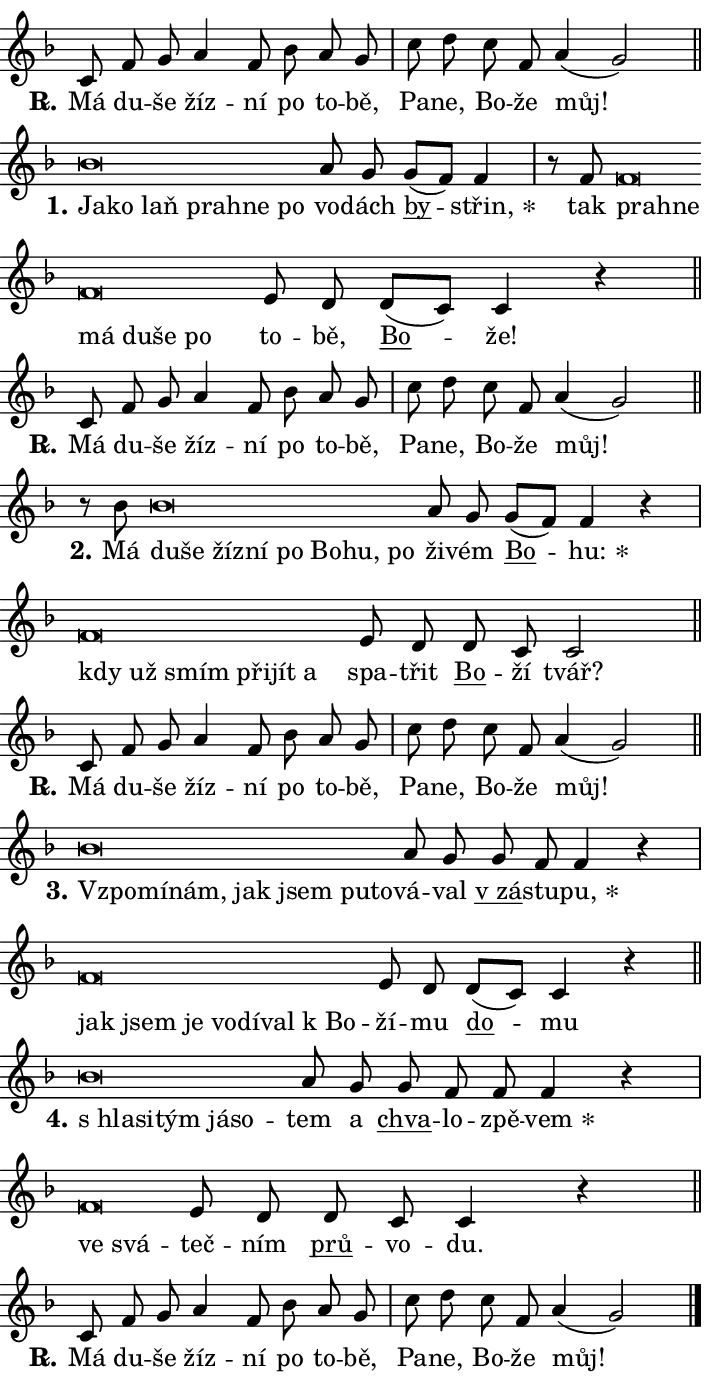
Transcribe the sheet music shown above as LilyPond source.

\version "2.24.0"
\header { tagline = "" }
\paper {
  indent = 0\cm
  top-margin = 0\cm
  right-margin = 0.13\cm % to fit lyric hyphens
  bottom-margin = 0\cm
  left-margin = 0\cm
  paper-width = 12\cm
  page-breaking = #ly:one-page-breaking
  system-system-spacing.basic-distance = #11
  score-system-spacing.basic-distance = #11
  ragged-last = ##f
}


%% Author: Thomas Morley
%% https://lists.gnu.org/archive/html/lilypond-user/2020-05/msg00002.html
#(define (line-position grob)
"Returns position of @var[grob} in current system:
   @code{'start}, if at first time-step
   @code{'end}, if at last time-step
   @code{'middle} otherwise
"
  (let* ((col (ly:item-get-column grob))
         (ln (ly:grob-object col 'left-neighbor))
         (rn (ly:grob-object col 'right-neighbor))
         (col-to-check-left (if (ly:grob? ln) ln col))
         (col-to-check-right (if (ly:grob? rn) rn col))
         (break-dir-left
           (and
             (ly:grob-property col-to-check-left 'non-musical #f)
             (ly:item-break-dir col-to-check-left)))
         (break-dir-right
           (and
             (ly:grob-property col-to-check-right 'non-musical #f)
             (ly:item-break-dir col-to-check-right))))
        (cond ((eqv? 1 break-dir-left) 'start)
              ((eqv? -1 break-dir-right) 'end)
              (else 'middle))))

#(define (tranparent-at-line-position vctor)
  (lambda (grob)
  "Relying on @code{line-position} select the relevant enry from @var{vctor}.
Used to determine transparency,"
    (case (line-position grob)
      ((end) (not (vector-ref vctor 0)))
      ((middle) (not (vector-ref vctor 1)))
      ((start) (not (vector-ref vctor 2))))))

noteHeadBreakVisibility =
#(define-music-function (break-visibility)(vector?)
"Makes @code{NoteHead}s transparent relying on @var{break-visibility}"
#{
  \override NoteHead.transparent =
    #(tranparent-at-line-position break-visibility)
#})

#(define delete-ledgers-for-transparent-note-heads
  (lambda (grob)
    "Reads whether a @code{NoteHead} is transparent.
If so this @code{NoteHead} is removed from @code{'note-heads} from
@var{grob}, which is supposed to be @code{LedgerLineSpanner}.
As a result ledgers are not printed for this @code{NoteHead}"
    (let* ((nhds-array (ly:grob-object grob 'note-heads))
           (nhds-list
             (if (ly:grob-array? nhds-array)
                 (ly:grob-array->list nhds-array)
                 '()))
           ;; Relies on the transparent-property being done before
           ;; Staff.LedgerLineSpanner.after-line-breaking is executed.
           ;; This is fragile ...
           (to-keep
             (remove
               (lambda (nhd)
                 (ly:grob-property nhd 'transparent #f))
               nhds-list)))
      ;; TODO find a better method to iterate over grob-arrays, similiar
      ;; to filter/remove etc for lists
      ;; For now rebuilt from scratch
      (set! (ly:grob-object grob 'note-heads)  '())
      (for-each
        (lambda (nhd)
          (ly:pointer-group-interface::add-grob grob 'note-heads nhd))
        to-keep))))

squashNotes = {
  \override NoteHead.X-extent = #'(-0.2 . 0.2)
  \override NoteHead.Y-extent = #'(-0.75 . 0)
  \override NoteHead.stencil =
    #(lambda (grob)
       (let ((pos (ly:grob-property grob 'staff-position)))
         (begin
           (if (< pos -7) (display "ERROR: Lower brevis then expected\n") (display ""))
           (if (<= pos -6) ly:text-interface::print ly:note-head::print))))
}
unSquashNotes = {
  \revert NoteHead.X-extent
  \revert NoteHead.Y-extent
  \revert NoteHead.stencil
}

hideNotes = \noteHeadBreakVisibility #begin-of-line-visible
unHideNotes = \noteHeadBreakVisibility #all-visible

% work-around for resetting accidentals
% https://lilypond.org/doc/v2.23/Documentation/notation/displaying-rhythms#unmetered-music
cadenzaMeasure = {
  \cadenzaOff
  \partial 1024 s1024
  \cadenzaOn
}

#(define-markup-command (accent layout props text) (markup?)
  "Underline accented syllable"
  (interpret-markup layout props
    #{\markup \override #'(offset . 4.3) \underline { #text }#}))

responsum = \markup \concat {
  "R" \hspace #-1.05 \path #0.1 #'((moveto 0 0.07) (lineto 0.9 0.8)) \hspace #0.05 "."
}

spaceSize = #0.6828661417322834 % exact space size for TeX Gyre Schola

\layout {
  \context {
    \Staff
    \remove "Time_signature_engraver"
    \override LedgerLineSpanner.after-line-breaking = #delete-ledgers-for-transparent-note-heads
  }
  \context {
    \Lyrics {
      \override LyricSpace.minimum-distance = \spaceSize
      \override LyricText.font-name = #"TeX Gyre Schola"
      \override LyricText.font-size = 1
      \override StanzaNumber.font-name = #"TeX Gyre Schola Bold"
      \override StanzaNumber.font-size = 1
    }
  }
  \context {
    \Score 
    \override NoteHead.text =
      #(lambda (grob) 
        (let ((pos (ly:grob-property grob 'staff-position)))
          #{\markup {
            \combine
              \halign #-0.55 \raise #(if (= pos -6) 0 0.5) \override #'(thickness . 2) \draw-line #'(3.2 . 0)
              \musicglyph "noteheads.sM1"
          }#}))
  }
}

% magnetic-lyrics.ily
%
%   written by
%     Jean Abou Samra <jean@abou-samra.fr>
%     Werner Lemberg <wl@gnu.org>
%
%   adapted by
%     Jiri Hon <jiri.hon@gmail.com>
%
% Version 2022-Apr-15

% https://www.mail-archive.com/lilypond-user@gnu.org/msg149350.html

#(define (Left_hyphen_pointer_engraver context)
   "Collect syllable-hyphen-syllable occurrences in lyrics and store
them in properties.  This engraver only looks to the left.  For
example, if the lyrics input is @code{foo -- bar}, it does the
following.

@itemize @bullet
@item
Set the @code{text} property of the @code{LyricHyphen} grob between
@q{foo} and @q{bar} to @code{foo}.

@item
Set the @code{left-hyphen} property of the @code{LyricText} grob with
text @q{foo} to the @code{LyricHyphen} grob between @q{foo} and
@q{bar}.
@end itemize

Use this auxiliary engraver in combination with the
@code{lyric-@/text::@/apply-@/magnetic-@/offset!} hook."
   (let ((hyphen #f)
         (text #f))
     (make-engraver
      (acknowledgers
       ((lyric-syllable-interface engraver grob source-engraver)
        (set! text grob)))
      (end-acknowledgers
       ((lyric-hyphen-interface engraver grob source-engraver)
        ;(when (not (grob::has-interface grob 'lyric-space-interface))
          (set! hyphen grob)));)
      ((stop-translation-timestep engraver)
       (when (and text hyphen)
         (ly:grob-set-object! text 'left-hyphen hyphen))
       (set! text #f)
       (set! hyphen #f)))))

#(define (lyric-text::apply-magnetic-offset! grob)
   "If the space between two syllables is less than the value in
property @code{LyricText@/.details@/.squash-threshold}, move the right
syllable to the left so that it gets concatenated with the left
syllable.

Use this function as a hook for
@code{LyricText@/.after-@/line-@/breaking} if the
@code{Left_@/hyphen_@/pointer_@/engraver} is active."
   (let ((hyphen (ly:grob-object grob 'left-hyphen #f)))
     (when hyphen
       (let ((left-text (ly:spanner-bound hyphen LEFT)))
         (when (grob::has-interface left-text 'lyric-syllable-interface)
           (let* ((common (ly:grob-common-refpoint grob left-text X))
                  (this-x-ext (ly:grob-extent grob common X))
                  (left-x-ext
                   (begin
                     ;; Trigger magnetism for left-text.
                     (ly:grob-property left-text 'after-line-breaking)
                     (ly:grob-extent left-text common X)))
                  ;; `delta` is the gap width between two syllables.
                  (delta (- (interval-start this-x-ext)
                            (interval-end left-x-ext)))
                  (details (ly:grob-property grob 'details))
                  (threshold (assoc-get 'squash-threshold details 0.2)))
             (when (< delta threshold)
               (let* (;; We have to manipulate the input text so that
                      ;; ligatures crossing syllable boundaries are not
                      ;; disabled.  For languages based on the Latin
                      ;; script this is essentially a beautification.
                      ;; However, for non-Western scripts it can be a
                      ;; necessity.
                      (lt (ly:grob-property left-text 'text))
                      (rt (ly:grob-property grob 'text))
                      (is-space (grob::has-interface hyphen 'lyric-space-interface))
                      (space (if is-space " " ""))
                      (extra-delta (if is-space spaceSize 0))
                      ;; Append new syllable.
                      (ltrt-space (if (and (string? lt) (string? rt))
                                (string-append lt space rt)
                                (make-concat-markup (list lt space rt))))
                      ;; Right-align `ltrt` to the right side.
                      (ltrt-space-markup (grob-interpret-markup
                               grob
                               (make-translate-markup
                                (cons (interval-length this-x-ext) 0)
                                (make-right-align-markup ltrt-space)))))
                 (begin
                   ;; Don't print `left-text`.
                   (ly:grob-set-property! left-text 'stencil #f)
                   ;; Set text and stencil (which holds all collected
                   ;; syllables so far) and shift it to the left.
                   (ly:grob-set-property! grob 'text ltrt-space)
                   (ly:grob-set-property! grob 'stencil ltrt-space-markup)
                   (ly:grob-translate-axis! grob (- (- delta extra-delta)) X))))))))))


#(define (lyric-hyphen::displace-bounds-first grob)
   ;; Make very sure this callback isn't triggered too early.
   (let ((left (ly:spanner-bound grob LEFT))
         (right (ly:spanner-bound grob RIGHT)))
     (ly:grob-property left 'after-line-breaking)
     (ly:grob-property right 'after-line-breaking)
     (ly:lyric-hyphen::print grob)))

squashThreshold = #0.4

\layout {
  \context {
    \Lyrics
    \consists #Left_hyphen_pointer_engraver
    \override LyricText.after-line-breaking =
      #lyric-text::apply-magnetic-offset!
    \override LyricHyphen.stencil = #lyric-hyphen::displace-bounds-first
    \override LyricText.details.squash-threshold = \squashThreshold
    \override LyricHyphen.minimum-distance = 0
    \override LyricHyphen.minimum-length = \squashThreshold
  }
}

squashText = \override LyricText.details.squash-threshold = 9999
unSquashText = \override LyricText.details.squash-threshold = \squashThreshold

leftText = \override LyricText.self-alignment-X = #LEFT
unLeftText = \revert LyricText.self-alignment-X

starOffset = #(lambda (grob) 
                (let ((x_offset (ly:self-alignment-interface::aligned-on-x-parent grob)))
                  (if (= x_offset 0) 0 (+ x_offset 1.2))))

star = #(define-music-function (syllable)(string?)
"Append star separator at the end of a syllable"
#{
  \once \override LyricText.X-offset = #starOffset
  \lyricmode { \markup {
    #syllable
    \override #'((font-name . "TeX Gyre Schola Bold")) \hspace #0.2 \lower #0.65 \larger "*"
  } }
#})

starAccent = #(define-music-function (syllable)(string?)
"Append star separator at the end of a syllable and make accent"
#{
  \once \override LyricText.X-offset = #starOffset
  \lyricmode { \markup {
    \accent #syllable
    \override #'((font-name . "TeX Gyre Schola Bold")) \hspace #0.2 \lower #0.65 \larger "*"
  } }
#})

breath = #(define-music-function (syllable)(string?)
"Append breathing indicator at the end of a syllable"
#{
  \lyricmode { \markup { #syllable "+" } }
#})

optionalBreath = #(define-music-function (syllable)(string?)
"Append optional breathing indicator at the end of a syllable"
#{
  \lyricmode { \markup { #syllable "(+)" } }
#})


\score {
    <<
        \new Voice = "melody" { \cadenzaOn \key f \major \relative { c'8 f g a4 f8 bes a g \cadenzaMeasure \bar "|" c d \bar "" c f, \bar "" a4( g2) \cadenzaMeasure \bar "||" \break } }
        \new Lyrics \lyricsto "melody" { \lyricmode { \set stanza = \responsum
Má du -- še žíz -- ní po to -- bě, Pa -- ne, Bo -- že můj! } }
    >>
    \layout {}
}

\score {
    <<
        \new Voice = "melody" { \cadenzaOn \key f \major \relative { \squashNotes bes'\breve*1/16 \hideNotes \breve*1/16 \bar "" \breve*1/16 \bar "" \breve*1/16 \bar "" \breve*1/16 \breve*1/16 \bar "" \unHideNotes \unSquashNotes a8 g \bar "" g[( f)] f4 \cadenzaMeasure \bar "|" r8 f8 \squashNotes f\breve*1/16 \hideNotes \breve*1/16 \bar "" \breve*1/16 \bar "" \breve*1/16 \bar "" \breve*1/16 \breve*1/16 \bar "" \unHideNotes \unSquashNotes e8 d \bar "" d[( c)] c4 r \cadenzaMeasure \bar "||" \break } }
        \new Lyrics \lyricsto "melody" { \lyricmode { \set stanza = "1."
\leftText Ja -- \squashText ko laň pra -- hne po \unLeftText \unSquashText vo -- dách \markup \accent by -- \star střin, tak \leftText pra -- \squashText hne má du -- še po \unLeftText \unSquashText to -- bě, \markup \accent Bo -- že! } }
    >>
    \layout {}
}

\score {
    <<
        \new Voice = "melody" { \cadenzaOn \key f \major \relative { c'8 f g a4 f8 bes a g \cadenzaMeasure \bar "|" c d \bar "" c f, \bar "" a4( g2) \cadenzaMeasure \bar "||" \break } }
        \new Lyrics \lyricsto "melody" { \lyricmode { \set stanza = \responsum
Má du -- še žíz -- ní po to -- bě, Pa -- ne, Bo -- že můj! } }
    >>
    \layout {}
}

\score {
    <<
        \new Voice = "melody" { \cadenzaOn \key f \major \relative { r8 bes'8 \squashNotes bes\breve*1/16 \hideNotes \breve*1/16 \bar "" \breve*1/16 \bar "" \breve*1/16 \bar "" \breve*1/16 \bar "" \breve*1/16 \bar "" \breve*1/16 \breve*1/16 \bar "" \unHideNotes \unSquashNotes a8 g \bar "" g[( f)] f4 r \cadenzaMeasure \bar "|" \squashNotes f\breve*1/16 \hideNotes \breve*1/16 \bar "" \breve*1/16 \bar "" \breve*1/16 \bar "" \breve*1/16 \breve*1/16 \bar "" \unHideNotes \unSquashNotes e8 d \bar "" d c c2 \cadenzaMeasure \bar "||" \break } }
        \new Lyrics \lyricsto "melody" { \lyricmode { \set stanza = "2."
Má \leftText du -- \squashText še žíz -- ní po Bo -- hu, po \unLeftText \unSquashText ži -- vém \markup \accent Bo -- \star hu: \leftText kdy \squashText už smím při -- jít a \unLeftText \unSquashText spa -- třit \markup \accent Bo -- ží tvář? } }
    >>
    \layout {}
}

\score {
    <<
        \new Voice = "melody" { \cadenzaOn \key f \major \relative { c'8 f g a4 f8 bes a g \cadenzaMeasure \bar "|" c d \bar "" c f, \bar "" a4( g2) \cadenzaMeasure \bar "||" \break } }
        \new Lyrics \lyricsto "melody" { \lyricmode { \set stanza = \responsum
Má du -- še žíz -- ní po to -- bě, Pa -- ne, Bo -- že můj! } }
    >>
    \layout {}
}

\score {
    <<
        \new Voice = "melody" { \cadenzaOn \key f \major \relative { \squashNotes bes'\breve*1/16 \hideNotes \breve*1/16 \bar "" \breve*1/16 \bar "" \breve*1/16 \bar "" \breve*1/16 \bar "" \breve*1/16 \breve*1/16 \bar "" \unHideNotes \unSquashNotes a8 g \bar "" g f f4 r \cadenzaMeasure \bar "|" \squashNotes f\breve*1/16 \hideNotes \breve*1/16 \bar "" \breve*1/16 \bar "" \breve*1/16 \bar "" \breve*1/16 \bar "" \breve*1/16 \breve*1/16 \bar "" \unHideNotes \unSquashNotes e8 d \bar "" d[( c)] c4 r \cadenzaMeasure \bar "||" \break } }
        \new Lyrics \lyricsto "melody" { \lyricmode { \set stanza = "3."
\leftText Vzpo -- \squashText mí -- nám, jak jsem pu -- to -- \unLeftText \unSquashText vá -- val \markup \accent "v zá" -- stu -- \star pu, \leftText jak \squashText jsem je vo -- dí -- val "k Bo" -- \unLeftText \unSquashText ží -- mu \markup \accent do -- mu } }
    >>
    \layout {}
}

\score {
    <<
        \new Voice = "melody" { \cadenzaOn \key f \major \relative { \squashNotes bes'\breve*1/16 \hideNotes \breve*1/16 \bar "" \breve*1/16 \bar "" \breve*1/16 \breve*1/16 \bar "" \unHideNotes \unSquashNotes a8 g \bar "" g f f f4 r \cadenzaMeasure \bar "|" \squashNotes f\breve*1/16 \hideNotes \breve*1/16 \bar "" \unHideNotes \unSquashNotes e8 d \bar "" d c c4 r \cadenzaMeasure \bar "||" \break } }
        \new Lyrics \lyricsto "melody" { \lyricmode { \set stanza = "4."
\leftText "s hla" -- \squashText si -- tým já -- so -- \unLeftText \unSquashText tem a \markup \accent chva -- lo -- zpě -- \star vem \leftText ve \squashText svá -- \unLeftText \unSquashText teč -- ním \markup \accent prů -- vo -- du. } }
    >>
    \layout {}
}

\score {
    <<
        \new Voice = "melody" { \cadenzaOn \key f \major \relative { c'8 f g a4 f8 bes a g \cadenzaMeasure \bar "|" c d \bar "" c f, \bar "" a4( g2) \cadenzaMeasure \bar "||" \break } \bar "|." }
        \new Lyrics \lyricsto "melody" { \lyricmode { \set stanza = \responsum
Má du -- še žíz -- ní po to -- bě, Pa -- ne, Bo -- že můj! } }
    >>
    \layout {}
}
